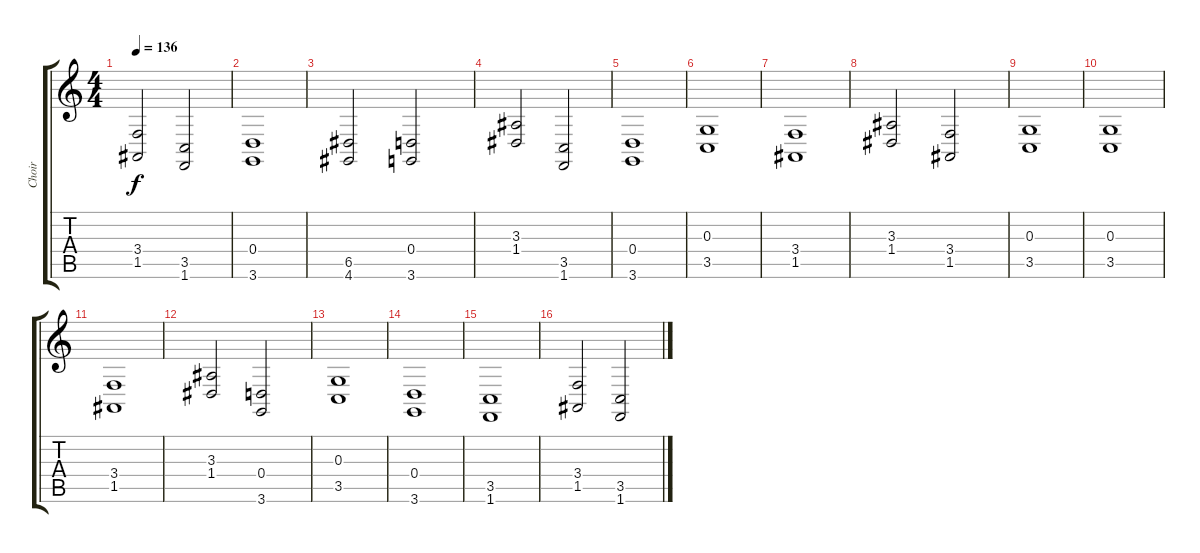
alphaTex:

\track ("Choir" "Choir") {instrument fx5brightness}
\staff {score tabs}
\tuning (E4 B3 G3 D3 A2 E2) {hide}
\ts (4 4)
\tempo 136
\clef g2
\ks c
(3.4 1.5).2{dy f} (3.5 1.6).2 |
(0.4 3.6).1 |
(6.5 4.6).2 (0.4 3.6).2 |
(3.3 1.4).2 (3.5 1.6).2 |
(0.4 3.6).1 |
(0.3 3.5).1 |
(3.4 1.5).1 |
(3.3 1.4).2 (3.4 1.5).2 |
(0.3 3.5).1 |
(0.3 3.5).1 |
(3.4 1.5).1 |
(3.3 1.4).2 (0.4 3.6).2 |
(0.3 3.5).1 |
(0.4 3.6).1 |
(3.5 1.6).1 |
(3.4 1.5).2 (3.5 1.6).2
